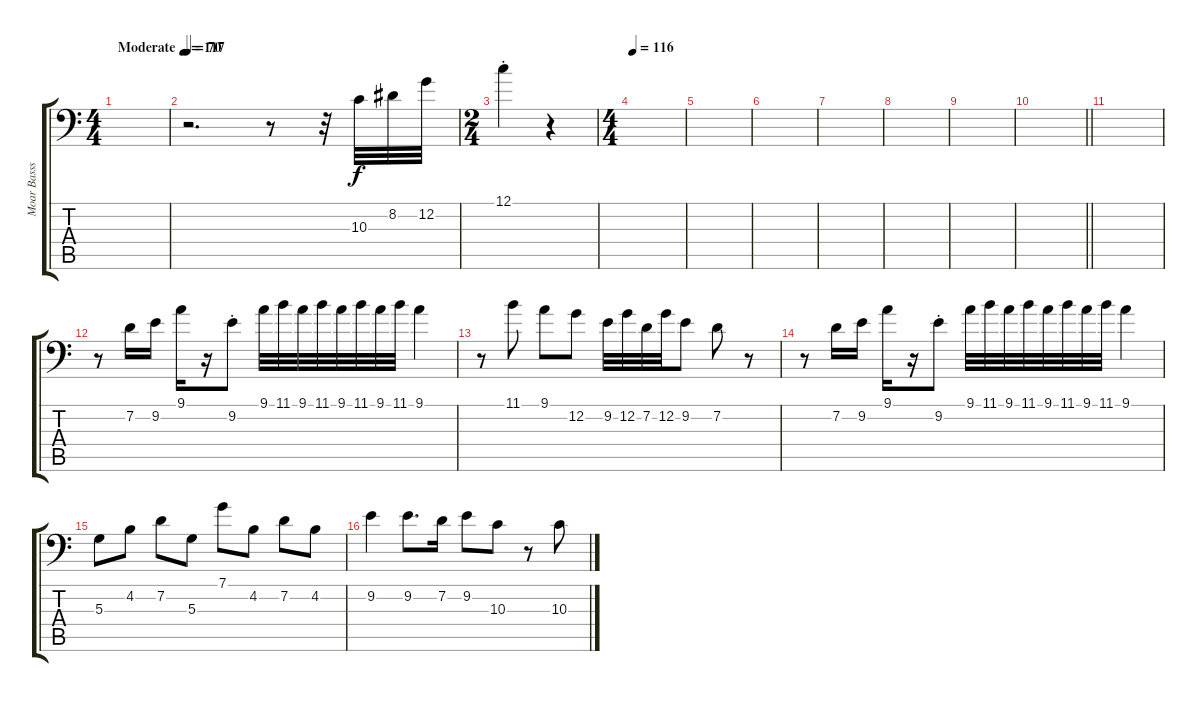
\track ("Moar Basss" "Moar Basss") {instrument electricbassfinger}
\staff {score tabs}
\tuning (C3 G2 D2 A1 E1 B0) {hide}
\ts (4 4)
\tempo (117 "Moderate")
\tempo 110
\tempo (117 "Moderate")
\clef f4
\ks c
|
\tempo 70
r.2{d} r.8 r.32 10.3.32 8.2.32 12.2.32 |
\ts (2 4)
12.1{st}.4 r.4 |
\ts (4 4)
\tempo 116
|
|
|
|
|
|
\barLineRight lightlight
|
\section ("" "")
|
r.8 7.2.16 9.2.16 9.1.16 r.16 9.2{st}.8 9.1.32 11.1.32 9.1.32 11.1.32 9.1.32 11.1.32 9.1.32 11.1.32 9.1.4 |
r.8 11.1.8 9.1.8 12.2.8 9.2.32 12.2.32 7.2.32 12.2.32 9.2.8 7.2.8 r.8 |
r.8 7.2.16 9.2.16 9.1.16 r.16 9.2{st}.8 9.1.32 11.1.32 9.1.32 11.1.32 9.1.32 11.1.32 9.1.32 11.1.32 9.1.4 |
5.3.8 4.2.8 7.2.8 5.3.8 7.1.8 4.2.8 7.2.8 4.2.8 |
9.2.4{volume 9} 9.2.8{d} 7.2.16 9.2.8 10.3.8 r.8 10.3.8
